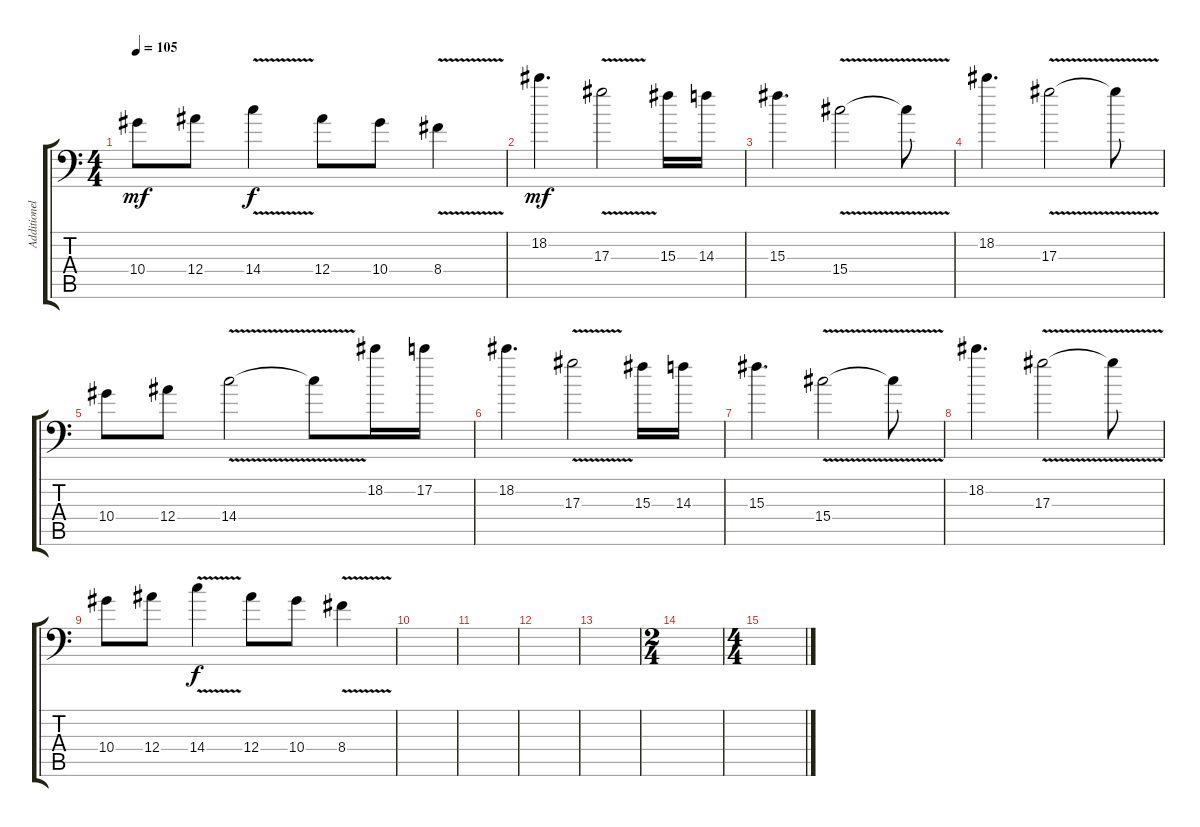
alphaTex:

\track ("Additionelle Gitarre" "Additionel") {instrument distortionguitar}
\staff {score tabs}
\tuning (C4 G3 Eb3 Bb2 F2 Bb1) {hide}
\ts (4 4)
\tempo 105
\clef f4
\ks c
10.4.8{dy mf} 12.4.8 14.4{v}.4{dy f} 12.4.8 10.4.8 8.4{v}.4 |
18.2.4{d dy mf} 17.3{v}.2 15.3.16 14.3.16 |
15.3.4{d} 15.4{v}.2 15.4{t}.8 |
18.2.4{d} 17.3{v}.2 17.3{t}.8 |
10.4.8 12.4.8 14.4{v}.2 14.4{t}.8 18.2.16 17.2.16 |
18.2.4{d} 17.3{v}.2 15.3.16 14.3.16 |
15.3.4{d} 15.4{v}.2 15.4{t}.8 |
18.2.4{d} 17.3{v}.2 17.3{t}.8 |
10.4.8 12.4.8 14.4{v}.4{dy f} 12.4.8 10.4.8 8.4{v}.4 |
|
|
|
|
\ts (2 4)
|
\ts (4 4)
